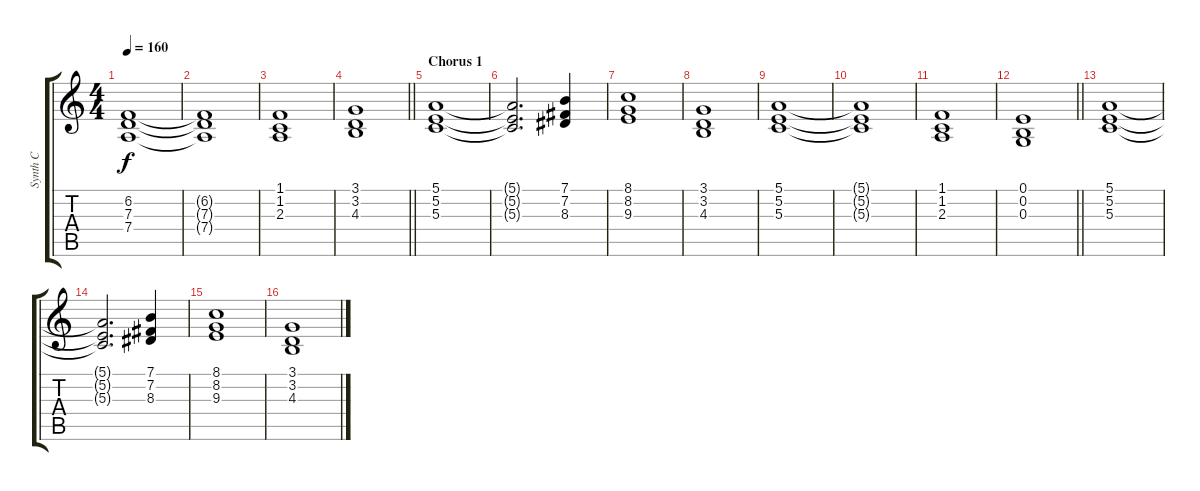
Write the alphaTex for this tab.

\track ("Synth C" "Synth C") {instrument pad4choir}
\staff {score tabs}
\tuning (E4 B3 G3 D3 A2 E2) {hide}
\ts (4 4)
\tempo 160
\clef g2
\ks c
(6.2 7.3 7.4).1{dy f} |
(6.2{t} 7.3{t} 7.4{t}).1 |
(1.1 1.2 2.3).1 |
\barLineRight lightlight
(3.1 3.2 4.3).1 |
\section ("" "Chorus 1")
(5.1 5.2 5.3).1 |
(5.1{t} 5.2{t} 5.3{t}).2{d} (7.1 7.2 8.3).4 |
(8.1 8.2 9.3).1 |
(3.1 3.2 4.3).1 |
(5.1 5.2 5.3).1 |
(5.1{t} 5.2{t} 5.3{t}).1 |
(1.1 1.2 2.3).1 |
\barLineRight lightlight
(0.1 0.2 0.3).1 |
(5.1 5.2 5.3).1 |
(5.1{t} 5.2{t} 5.3{t}).2{d} (7.1 7.2 8.3).4 |
(8.1 8.2 9.3).1 |
(3.1 3.2 4.3).1
